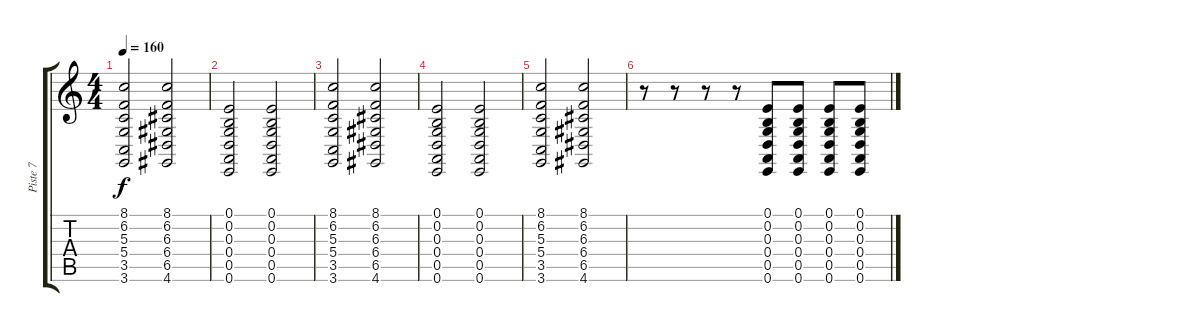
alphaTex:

\track ("Piste 7" "Piste 7") {instrument taikodrum}
\staff {score tabs}
\tuning (E4 B3 G3 D3 A2 E2) {hide}
\ts (4 4)
\tempo 160
\clef g2
\ks c
(8.1 6.2 5.3 5.4 3.5 3.6).2{dy f} (8.1 6.2 6.3 6.4 6.5 4.6).2 |
(0.1 0.2 0.3 0.4 0.5 0.6).2 (0.1 0.2 0.3 0.4 0.5 0.6).2 |
(8.1 6.2 5.3 5.4 3.5 3.6).2 (8.1 6.2 6.3 6.4 6.5 4.6).2 |
(0.1 0.2 0.3 0.4 0.5 0.6).2 (0.1 0.2 0.3 0.4 0.5 0.6).2 |
(8.1 6.2 5.3 5.4 3.5 3.6).2 (8.1 6.2 6.3 6.4 6.5 4.6).2 |
r.8 r.8 r.8 r.8 (0.1 0.2 0.3 0.4 0.5 0.6).8 (0.1 0.2 0.3 0.4 0.5 0.6).8 (0.1 0.2 0.3 0.4 0.5 0.6).8 (0.1 0.2 0.3 0.4 0.5 0.6).8
